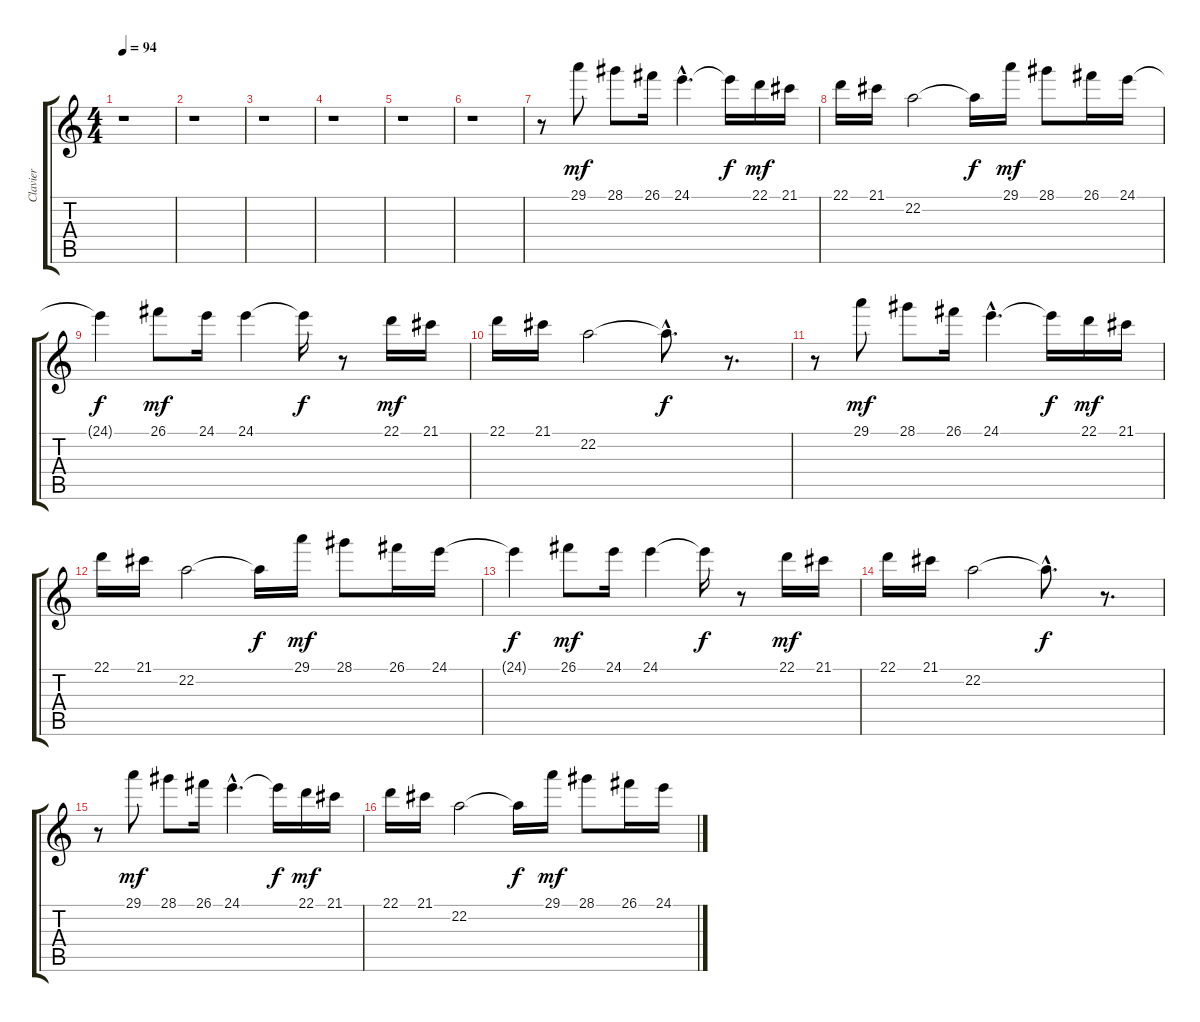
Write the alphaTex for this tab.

\track ("Clavier" "Clavier") {instrument fx5brightness}
\staff {score tabs}
\tuning (E4 B3 G3 D3 A2 E2) {hide}
\ts (4 4)
\tempo 94
\clef g2
\ks c
r.1{dy mf} |
r.1 |
r.1 |
r.1 |
r.1 |
r.1 |
r.8 29.1.8 28.1.8 26.1.16 24.1{hac}.4{d} 24.1{t}.16{dy f} 22.1.16{dy mf} 21.1.16 |
22.1.16 21.1.16 22.2.2 22.2{t}.16{dy f} 29.1.16{dy mf} 28.1.8 26.1.16 24.1.16 |
24.1{t}.4{dy f} 26.1.8{dy mf} 24.1.16 24.1.4 24.1{t}.16{dy f} r.8 22.1.16{dy mf} 21.1.16 |
22.1.16 21.1.16 22.2.2 22.2{hac t}.8{d dy f} r.8{d} |
r.8 29.1.8{dy mf} 28.1.8 26.1.16 24.1{hac}.4{d} 24.1{t}.16{dy f} 22.1.16{dy mf} 21.1.16 |
22.1.16 21.1.16 22.2.2 22.2{t}.16{dy f} 29.1.16{dy mf} 28.1.8 26.1.16 24.1.16 |
24.1{t}.4{dy f} 26.1.8{dy mf} 24.1.16 24.1.4 24.1{t}.16{dy f} r.8 22.1.16{dy mf} 21.1.16 |
22.1.16 21.1.16 22.2.2 22.2{hac t}.8{d dy f} r.8{d} |
r.8 29.1.8{dy mf} 28.1.8 26.1.16 24.1{hac}.4{d} 24.1{t}.16{dy f} 22.1.16{dy mf} 21.1.16 |
22.1.16 21.1.16 22.2.2 22.2{t}.16{dy f} 29.1.16{dy mf} 28.1.8 26.1.16 24.1.16
